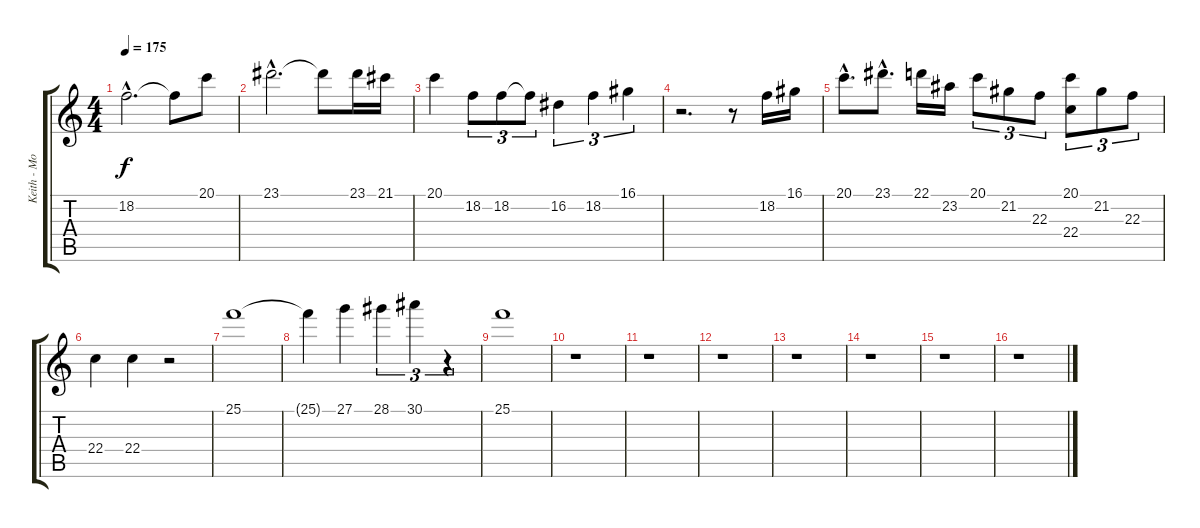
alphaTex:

\track ("Keith - Moog" "Keith - Mo") {instrument lead2sawtooth}
\staff {score tabs}
\tuning (E4 B3 G3 D3 A2 E2) {hide}
\ts (4 4)
\tempo 175
\clef g2
\ks c
18.2{hac}.2{d dy f} 18.2{t}.8 20.1.8 |
23.1{hac}.2{d} 23.1{t}.8 23.1.16 21.1.16 |
20.1.4 18.2.8{tu (3 2)} 18.2.8{tu (3 2)} 18.2{t}.8{tu (3 2)} 16.2.4{tu (3 2)} 18.2.4{tu (3 2)} 16.1.4{tu (3 2)} |
r.2{d} r.8 18.2.16 16.1.16 |
20.1{hac}.8{d} 23.1{hac}.8{d} 22.1.16 23.2.16 20.1.8{tu (3 2)} 21.2.8{tu (3 2)} 22.3.8{tu (3 2)} (20.1 22.4).8{tu (3 2)} 21.2.8{tu (3 2)} 22.3.8{tu (3 2)} |
22.4.4 22.4.4 r.2 |
25.1.1 |
25.1{t}.4 27.1.4 28.1.4{tu (3 2)} 30.1.4{tu (3 2)} r.4{tu (3 2)} |
25.1.1 |
r.1 |
r.1 |
r.1 |
r.1 |
r.1 |
r.1 |
r.1
